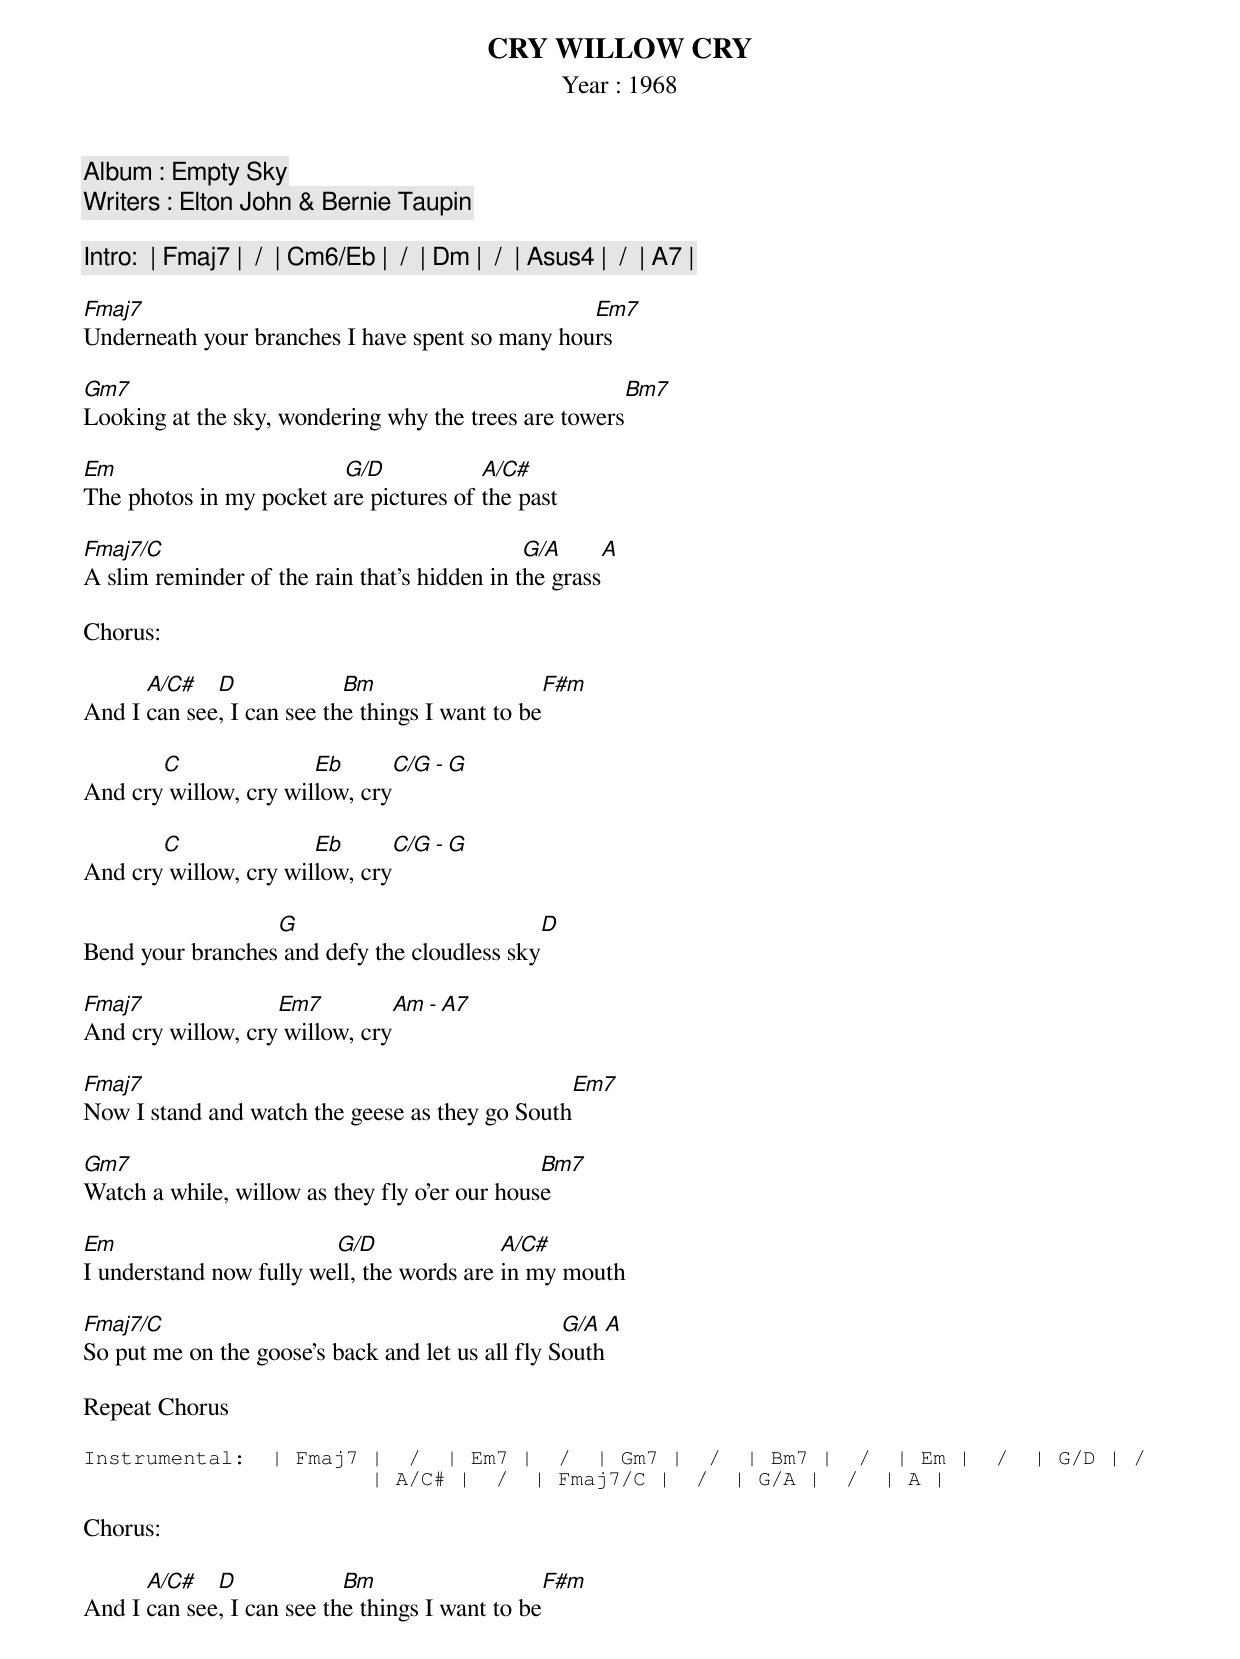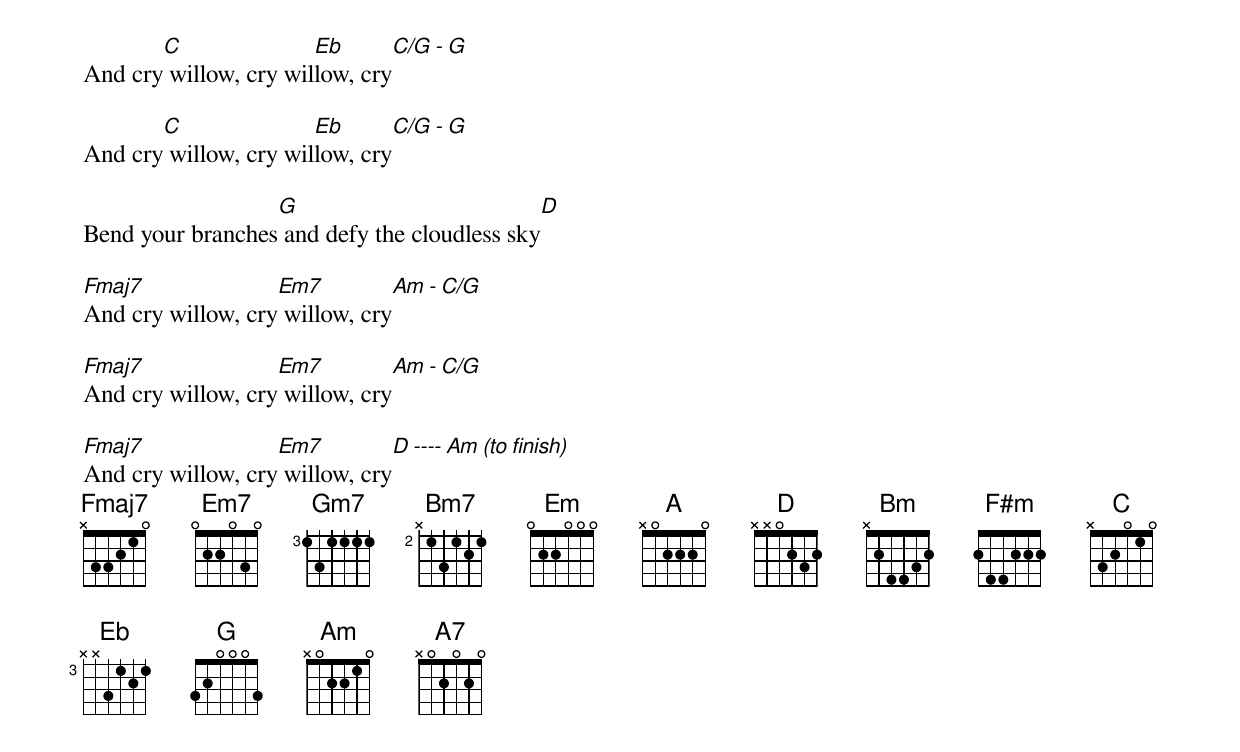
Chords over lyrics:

CRY WILLOW CRY
Year : 1968
Album : Empty Sky
Writers : Elton John & Bernie Taupin

Intro:  | Fmaj7 |  /  | Cm6/Eb |  /  | Dm |  /  | Asus4 |  /  | A7 |

Fmaj7                                            Em7
Underneath your branches I have spent so many hours

Gm7                                                      Bm7
Looking at the sky, wondering why the trees are towers

Em                       G/D            A/C#
The photos in my pocket are pictures of the past

Fmaj7/C                                       G/A               A
A slim reminder of the rain that's hidden in the grass

Chorus:

      A/C#   D             Bm                    F#m
And I can see, I can see the things I want to be

       C               Eb            C/G - G
And cry willow, cry willow, cry

       C               Eb            C/G - G
And cry willow, cry willow, cry

                  G                                                 D
Bend your branches and defy the cloudless sky

Fmaj7              Em7          Am - A7
And cry willow, cry willow, cry

Fmaj7                                                 Em7
Now I stand and watch the geese as they go South

Gm7                                            Bm7
Watch a while, willow as they fly o'er our house

Em                       G/D               A/C#
I understand now fully well, the words are in my mouth

Fmaj7/C                                           G/A             A
So put me on the goose's back and let us all fly South

Repeat Chorus

Instrumental:  | Fmaj7 |  /  | Em7 |  /  | Gm7 |  /  | Bm7 |  /  | Em |  /  | G/D | /
                       | A/C# |  /  | Fmaj7/C |  /  | G/A |  /  | A |

Chorus:

      A/C#   D             Bm                    F#m
And I can see, I can see the things I want to be

       C               Eb            C/G - G
And cry willow, cry willow, cry

       C               Eb            C/G - G
And cry willow, cry willow, cry

                  G                                                 D
Bend your branches and defy the cloudless sky

Fmaj7              Em7          Am - C/G
And cry willow, cry willow, cry

Fmaj7              Em7          Am - C/G
And cry willow, cry willow, cry

Fmaj7              Em7          D ---- Am (to finish)
And cry willow, cry willow, cry
